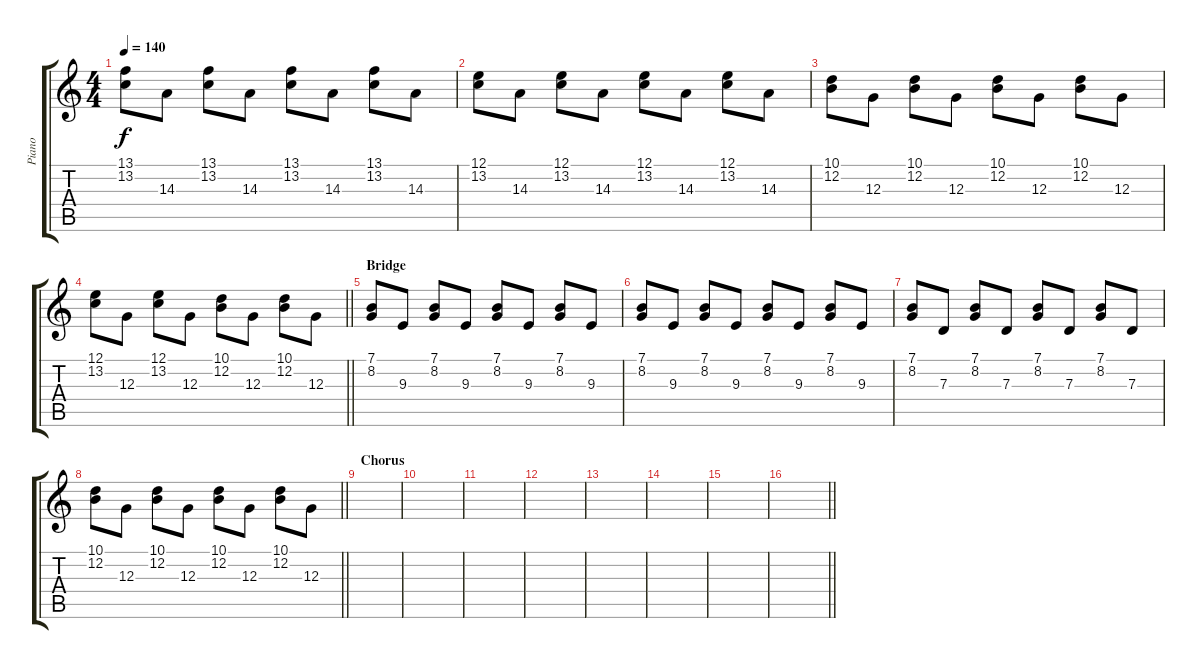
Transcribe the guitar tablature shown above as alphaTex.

\track ("Piano" "Piano") {instrument acousticgrandpiano}
\staff {score tabs}
\tuning (E4 B3 G3 D3 A2 E2) {hide}
\ts (4 4)
\tempo 140
\clef g2
\ks c
(13.1 13.2).8{dy f} 14.3.8 (13.1 13.2).8 14.3.8 (13.1 13.2).8 14.3.8 (13.1 13.2).8 14.3.8 |
(12.1 13.2).8 14.3.8 (12.1 13.2).8 14.3.8 (12.1 13.2).8 14.3.8 (12.1 13.2).8 14.3.8 |
(10.1 12.2).8 12.3.8 (10.1 12.2).8 12.3.8 (10.1 12.2).8 12.3.8 (10.1 12.2).8 12.3.8 |
\barLineRight lightlight
(12.1 13.2).8 12.3.8 (12.1 13.2).8 12.3.8 (10.1 12.2).8 12.3.8 (10.1 12.2).8 12.3.8 |
\section ("" "Bridge")
(7.1 8.2).8 9.3.8 (7.1 8.2).8 9.3.8 (7.1 8.2).8 9.3.8 (7.1 8.2).8 9.3.8 |
(7.1 8.2).8 9.3.8 (7.1 8.2).8 9.3.8 (7.1 8.2).8 9.3.8 (7.1 8.2).8 9.3.8 |
(7.1 8.2).8 7.3.8 (7.1 8.2).8 7.3.8 (7.1 8.2).8 7.3.8 (7.1 8.2).8 7.3.8 |
\barLineRight lightlight
(10.1 12.2).8 12.3.8 (10.1 12.2).8 12.3.8 (10.1 12.2).8 12.3.8 (10.1 12.2).8 12.3.8 |
\section ("" "Chorus")
|
|
|
|
|
|
|
\barLineRight lightlight
